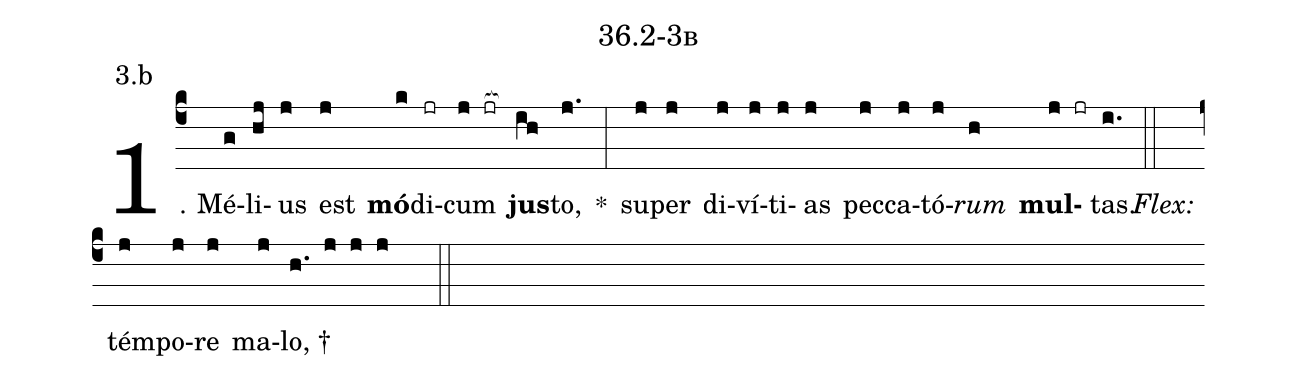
name: 36.2-3b;
annotation: 3.b;
%%
(c4)1. Mé(g)li(hj)us(j) est(j) <b>mó</b>(k)di(jr)cum(j jr[ocb:1{]) <b>jus</b>(ih[ocb:0}])to,(j.) *(:) su(j)per(j) di(j)ví(j)ti(j)as(j) pec(j)ca(j)tó(j)<i>rum</i>(h) <b>mul</b>(j jr)tas.(i.) (::)
<i>Flex:</i>()  tém(j)po(j)re(j) ma(j)lo, †(h. j j j  ::)

%E(j) u(j) o(j) u(h) a(j) e.(i.) (::)
